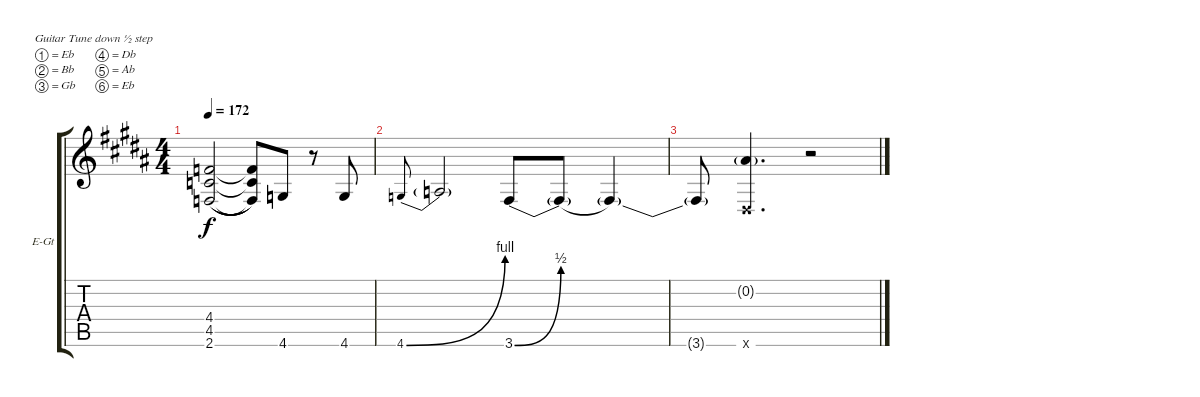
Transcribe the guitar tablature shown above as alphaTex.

\defaultSystemsLayout 4
\bracketExtendMode groupsimilarinstruments
\firstSystemTrackNameOrientation horizontal
\otherSystemsTrackNameOrientation horizontal
\track ("Electric Guitar" "E-Gt") {instrument electricguitarclean}
\staff {score tabs}
\tuning (Eb4 Bb3 Gb3 Db3 Ab2 Eb2)
\ts (4 4)
\tempo 172
\clef g2
\scale
1.08575
\ks b
(2.6{t} 4.5{t} 4.4{t}).2{dy f legatoorigin} (2.6{t} 4.5{t} 4.4{t}).8 4.6.8 r.8 4.6.8 |
\scale
0.91425 4.6{be (bend 0 0 15 4)}.8{gr onbeat} 4.6{t}.2 3.6{be (bend 0 0 15.6 2)}.8 3.6{be (hold 0 0 60 0) t}.8 3.6{t}.4 |
3.6{t}.8 (0.6{x} 0.2{g}).4{d} r.2
